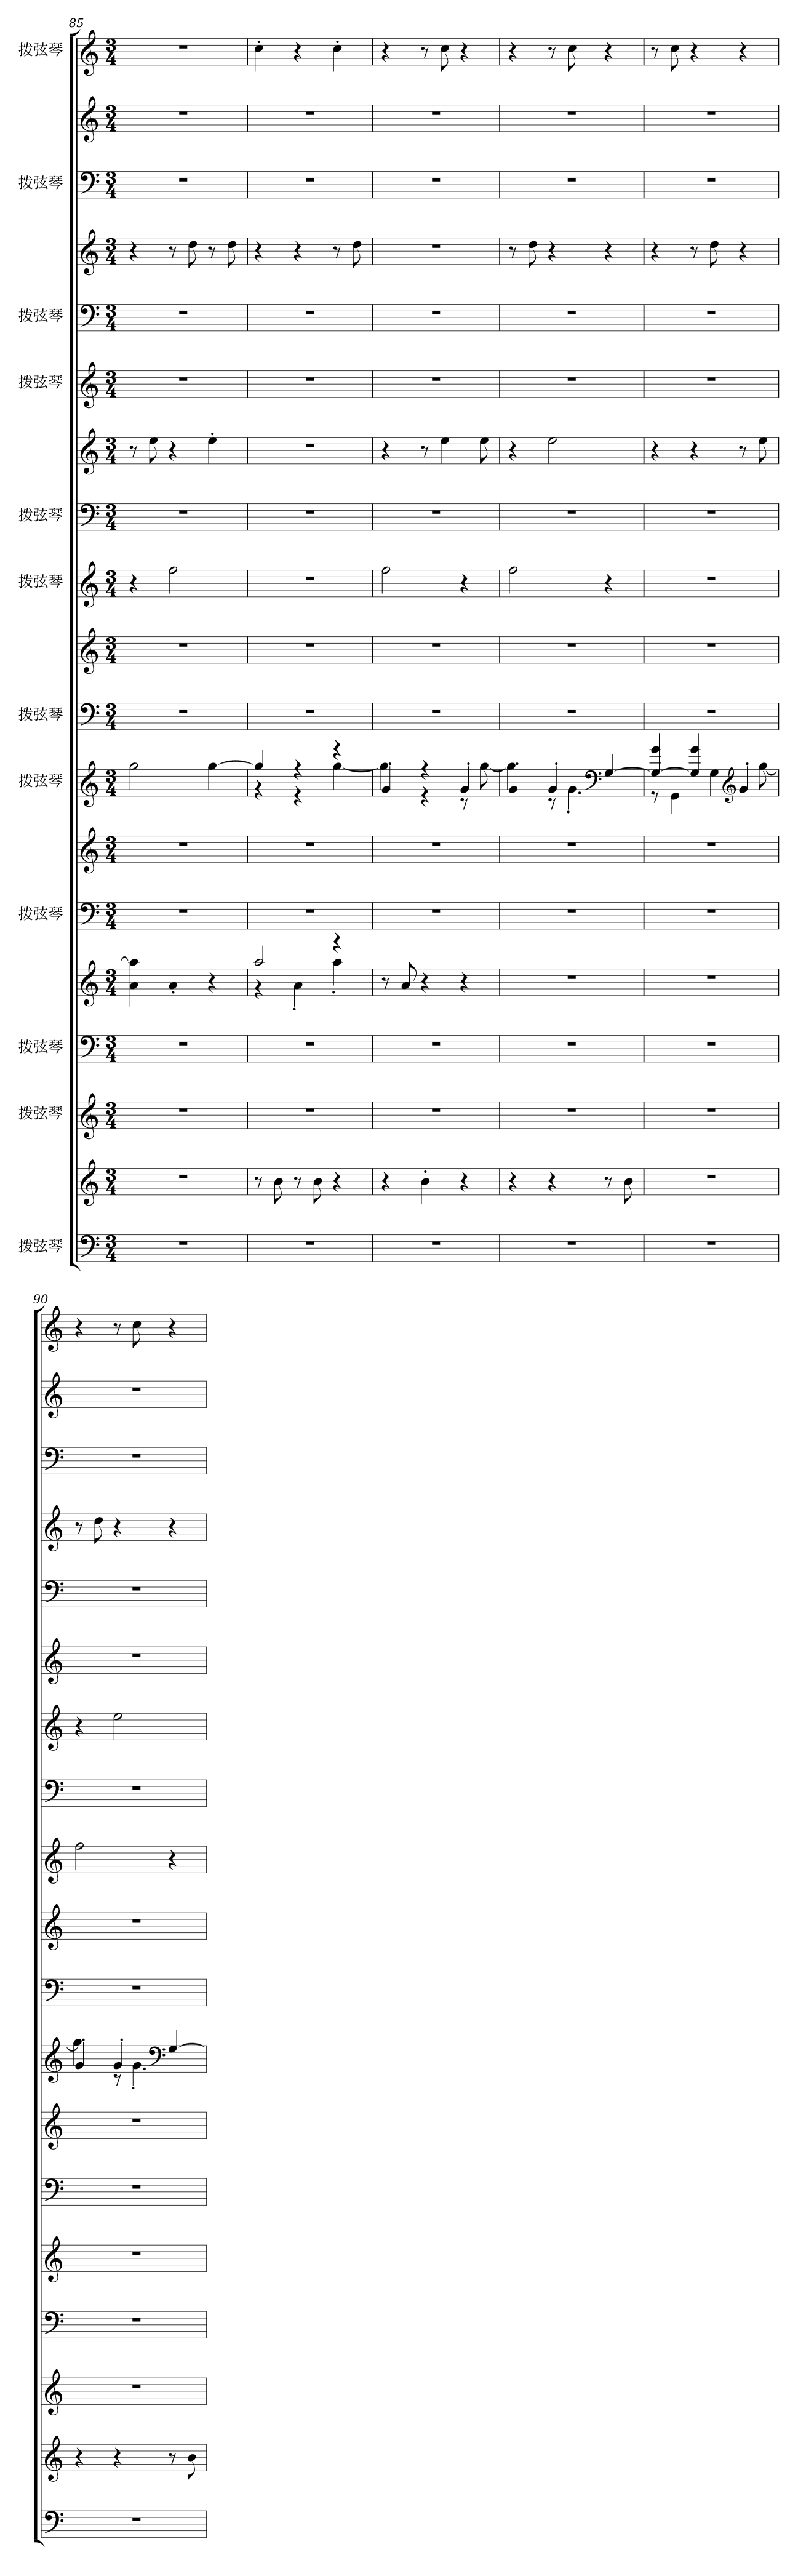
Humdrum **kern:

**kern	**kern	**kern	**kern	**kern	**kern	**kern	**kern	**kern	**kern	**kern	**kern	**kern	**kern	**kern	**kern	**kern	**kern	**kern
*part12	*part12	*part11	*part10	*part10	*part9	*part9	*part8	*part7	*part7	*part6	*part5	*part5	*part4	*part3	*part3	*part2	*part2	*part1
*staff19	*staff18	*staff17	*staff16	*staff15	*staff14	*staff13	*staff12	*staff11	*staff10	*staff9	*staff8	*staff7	*staff6	*staff5	*staff4	*staff3	*staff2	*staff1
*I"拨弦琴	*	*I"拨弦琴	*I"拨弦琴	*	*I"拨弦琴	*	*I"拨弦琴	*I"拨弦琴	*	*I"拨弦琴	*I"拨弦琴	*	*I"拨弦琴	*I"拨弦琴	*	*I"拨弦琴	*	*I"拨弦琴
*clefF4	*clefG2	*clefG2	*clefF4	*clefG2	*clefF4	*clefG2	*clefG2	*clefF4	*clefG2	*clefG2	*clefF4	*clefG2	*clefG2	*clefF4	*clefG2	*clefF4	*clefG2	*clefG2
*k[]	*k[]	*k[]	*k[]	*k[]	*k[]	*k[]	*k[]	*k[]	*k[]	*k[]	*k[]	*k[]	*k[]	*k[]	*k[]	*k[]	*k[]	*k[]
*M3/4	*M3/4	*M3/4	*M3/4	*M3/4	*M3/4	*M3/4	*M3/4	*M3/4	*M3/4	*M3/4	*M3/4	*M3/4	*M3/4	*M3/4	*M3/4	*M3/4	*M3/4	*M3/4
=85	=85	=85	=85	=85	=85	=85	=85	=85	=85	=85	=85	=85	=85	=85	=85	=85	=85	=85
2.r	2.r	2.r	2.r	4a\ 4aa\]	2.r	2.r	2gg\	2.r	2.r	4r	2.r	8r	2.r	2.r	4r	2.r	2.r	2.r
.	.	.	.	.	.	.	.	.	.	.	.	8ee\	.	.	.	.	.	.
.	.	.	.	4a'/	.	.	.	.	.	2ff\	.	4r	.	.	8r	.	.	.
.	.	.	.	.	.	.	.	.	.	.	.	.	.	.	8dd\	.	.	.
.	.	.	.	4r	.	.	[4gg\	.	.	.	.	4ee'\	.	.	8r	.	.	.
.	.	.	.	.	.	.	.	.	.	.	.	.	.	.	8dd\	.	.	.
=86	=86	=86	=86	=86	=86	=86	=86	=86	=86	=86	=86	=86	=86	=86	=86	=86	=86	=86
*	*	*	*	*^	*	*	*^	*	*	*	*	*	*	*	*	*	*	*
2.r	8r	2.r	2.r	2aa/	4r	2.r	2.r	4gg/]	4r	2.r	2.r	2.r	2.r	2.r	2.r	2.r	4r	2.r	2.r	4cc'\
.	8b\	.	.	.	.	.	.	.	.	.	.	.	.	.	.	.	.	.	.	.
.	8r	.	.	.	4a'\	.	.	4r	4r	.	.	.	.	.	.	.	4r	.	.	4r
.	8b\	.	.	.	.	.	.	.	.	.	.	.	.	.	.	.	.	.	.	.
.	4r	.	.	4r	4aa'\	.	.	4r	[4gg\	.	.	.	.	.	.	.	8r	.	.	4cc'\
.	.	.	.	.	.	.	.	.	.	.	.	.	.	.	.	.	8dd\	.	.	.
*	*	*	*	*v	*v	*	*	*	*	*	*	*	*	*	*	*	*	*	*	*
=87	=87	=87	=87	=87	=87	=87	=87	=87	=87	=87	=87	=87	=87	=87	=87	=87	=87	=87	=87
2.r	4r	2.r	2.r	8r	2.r	2.r	4g'/	4gg\]	2.r	2.r	2ff\	2.r	4r	2.r	2.r	2.r	2.r	2.r	4r
.	.	.	.	8a/	.	.	.	.	.	.	.	.	.	.	.	.	.	.	.
.	4b'\	.	.	4r	.	.	4r	4r	.	.	.	.	8r	.	.	.	.	.	8r
.	.	.	.	.	.	.	.	.	.	.	.	.	4ee\	.	.	.	.	.	8cc\
.	4r	.	.	4r	.	.	4g'/	8r	.	.	4r	.	.	.	.	.	.	.	4r
.	.	.	.	.	.	.	.	[8gg\	.	.	.	.	8ee\	.	.	.	.	.	.
!!LO:PB:g=z
=88	=88	=88	=88	=88	=88	=88	=88	=88	=88	=88	=88	=88	=88	=88	=88	=88	=88	=88	=88
2.r	4r	2.r	2.r	2.r	2.r	2.r	4g'/	4gg\]	2.r	2.r	2ff\	2.r	4r	2.r	2.r	8r	2.r	2.r	4r
.	.	.	.	.	.	.	.	.	.	.	.	.	.	.	.	8dd\	.	.	.
.	4r	.	.	.	.	.	4g'/	8r	.	.	.	.	2ee\	.	.	4r	.	.	8r
.	.	.	.	.	.	.	.	4.g'\	.	.	.	.	.	.	.	.	.	.	8cc\
*	*	*	*	*	*	*	*clefF4	*	*	*	*	*	*	*	*	*	*	*	*
.	8r	.	.	.	.	.	[4G/	.	.	.	4r	.	.	.	.	4r	.	.	4r
.	8b\	.	.	.	.	.	.	.	.	.	.	.	.	.	.	.	.	.	.
=89	=89	=89	=89	=89	=89	=89	=89	=89	=89	=89	=89	=89	=89	=89	=89	=89	=89	=89	=89
2.r	2.r	2.r	2.r	2.r	2.r	2.r	4G/_ 4g/	8r	2.r	2.r	2.r	2.r	4r	2.r	2.r	4r	2.r	2.r	8r
.	.	.	.	.	.	.	.	4GG\	.	.	.	.	.	.	.	.	.	.	8cc\
.	.	.	.	.	.	.	4G/] 4g/	.	.	.	.	.	4r	.	.	8r	.	.	4r
.	.	.	.	.	.	.	.	4G\	.	.	.	.	.	.	.	8dd\	.	.	.
*	*	*	*	*	*	*	*clefG2	*	*	*	*	*	*	*	*	*	*	*	*
.	.	.	.	.	.	.	4g'/	.	.	.	.	.	8r	.	.	4r	.	.	4r
.	.	.	.	.	.	.	.	[8gg\	.	.	.	.	8ee\	.	.	.	.	.	.
=90	=90	=90	=90	=90	=90	=90	=90	=90	=90	=90	=90	=90	=90	=90	=90	=90	=90	=90	=90
2.r	4r	2.r	2.r	2.r	2.r	2.r	4g'/	4gg\]	2.r	2.r	2ff\	2.r	4r	2.r	2.r	8r	2.r	2.r	4r
.	.	.	.	.	.	.	.	.	.	.	.	.	.	.	.	8dd\	.	.	.
.	4r	.	.	.	.	.	4g'/	8r	.	.	.	.	2ee\	.	.	4r	.	.	8r
.	.	.	.	.	.	.	.	4.g'\	.	.	.	.	.	.	.	.	.	.	8cc\
*	*	*	*	*	*	*	*clefF4	*	*	*	*	*	*	*	*	*	*	*	*
.	8r	.	.	.	.	.	[4G/	.	.	.	4r	.	.	.	.	4r	.	.	4r
.	8b\	.	.	.	.	.	.	.	.	.	.	.	.	.	.	.	.	.	.
*	*	*	*	*	*	*	*v	*v	*	*	*	*	*	*	*	*	*	*	*
=	=	=	=	=	=	=	=	=	=	=	=	=	=	=	=	=	=	=
*-	*-	*-	*-	*-	*-	*-	*-	*-	*-	*-	*-	*-	*-	*-	*-	*-	*-	*-
